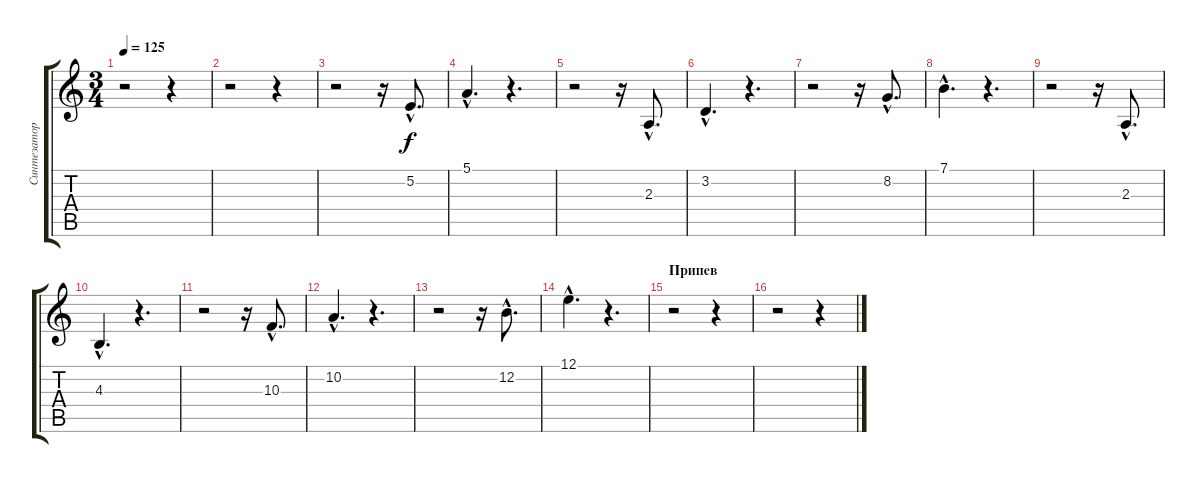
\track ("Синтезатор" "Синтезатор") {instrument musicbox}
\staff {score tabs}
\tuning (E4 B3 G3 D3 A2 E2) {hide}
\ts (3 4)
\tempo 125
\clef g2
\ks c
r.2{dy f} r.4 |
r.2 r.4 |
r.2 r.16 5.2{hac}.8{d} |
5.1{hac}.4{d} r.4{d} |
r.2 r.16 2.3{hac}.8{d} |
3.2{hac}.4{d} r.4{d} |
r.2 r.16 8.2{hac}.8{d} |
7.1{hac}.4{d} r.4{d} |
r.2 r.16 2.3{hac}.8{d} |
4.3{hac}.4{d} r.4{d} |
r.2 r.16 10.3{hac}.8{d} |
10.2{hac}.4{d} r.4{d} |
r.2 r.16 12.2{hac}.8{d} |
12.1{hac}.4{d} r.4{d} |
\section ("" "Припев")
r.2 r.4 |
r.2 r.4
